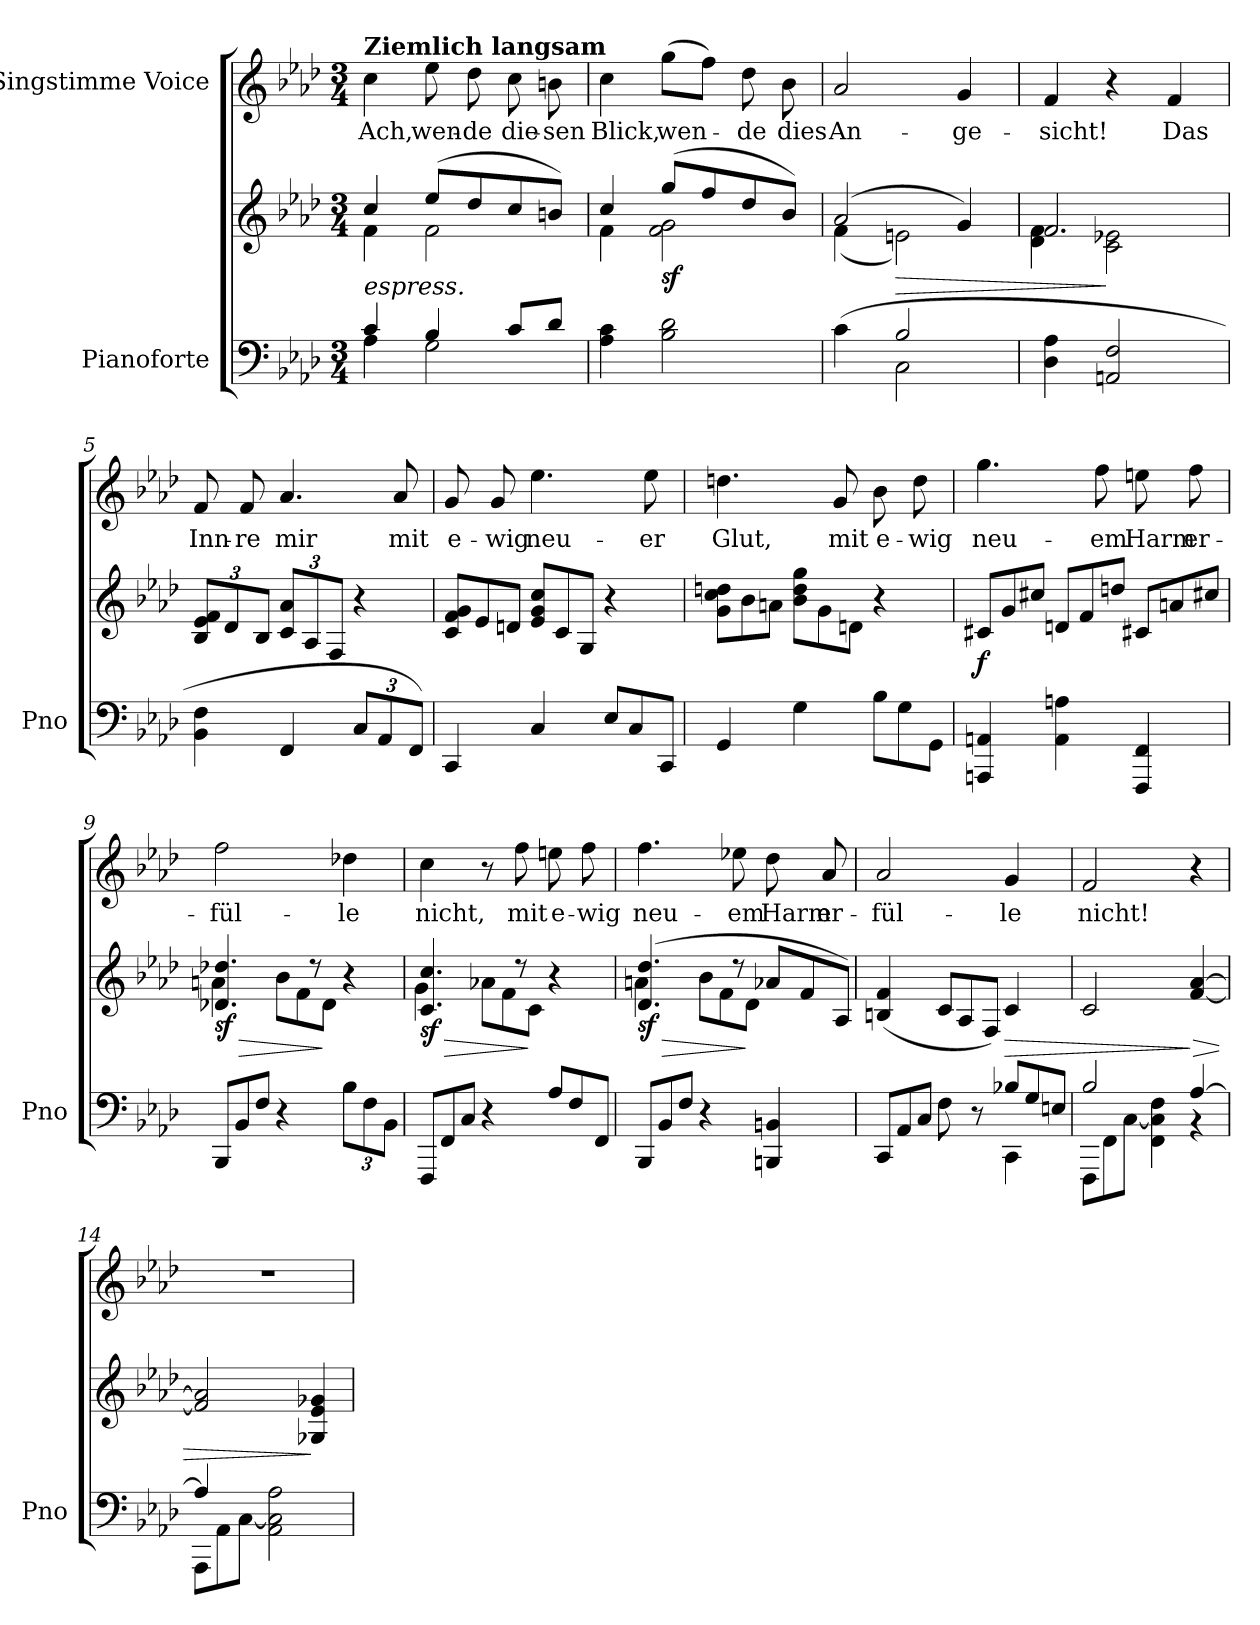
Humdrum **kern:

**kern	**kern	**dynam	**kern	**text
*part2	*part2	*part2	*part1	*part1
*staff3	*staff2	*staff2/3	*staff1	*staff1
*I"Pianoforte	*	*	*I"Singstimme Voice	*
*I'Pno	*	*	*	*
*clefF4	*clefG2	*	*clefG2	*
*k[b-e-a-d-]	*k[b-e-a-d-]	*	*k[b-e-a-d-]	*
*M3/4	*M3/4	*	*M3/4	*
=1	=1	=1	=1	=1
*^	*^	*	*	*
!	!	!	!	!	!LO:TX:a:B:t=Ziemlich langsam	!
!LO:TX:i:t=espress.	!	!	!	!	!	!
4c/	4A-\	4cc/	4f\	.	4cc\	Ach,
4B-/	2G\	(8ee-/L	2f\	.	8ee-\	wen-
.	.	8dd-/	.	.	8dd-\	-de
8c/L	.	8cc/	.	.	8cc\	die-
8d-/J	.	8bn/J)	.	.	8bn\	-sen
*v	*v	*	*	*	*	*
=2	=2	=2	=2	=2	=2
4A-\ 4c\	4cc/	4f\	.	4cc\	Blick,
!	!	!	!LO:DY:b	!	!
2B-\ 2d-\	(8gg/L	2f\ 2g\	sf	(8gg\L	wen-
.	8ff/	.	.	8ff\J)	.
.	8dd-/	.	.	8dd-\	-de
.	8b-/J)	.	.	8b-\	dies
=3	=3	=3	=3	=3	=3
*^	*	*	*	*	*
4ryy	(4c\	(2a-/	(4f\	.	2a-/	An-
!	!	!	!	!LO:HP:b	!	!
2B-/	2C\	.	2en\)	>	.	.
.	.	4g/)	.	.	4g/	-ge-
*v	*v	*	*	*	*	*
=4	=4	=4	=4	=4	=4
4D-\ 4A-\	2.f/	4d-\ 4f\	.	4f/	-sicht!
2AAn/ 2F/	.	2c\ 2e-X\)	]	4r	.
.	.	.	.	4f/	Das
*	*v	*v	*	*	*
=5	=5	=5	=5	=5
4BB-\ 4F\	(12B-/ 12e-/ 12f/L	.	8f/	Inn-
.	12d-/	.	.	.
.	.	.	8f/	-re
.	12B-/J	.	.	.
4FF/	12c/ 12a-/L	.	4.a-/	mir
.	12A-/	.	.	.
.	12F/J	.	.	.
12C/L	4r	.	.	.
12AA-/	.	.	.	.
.	.	.	8a-/	mit
12FF/J)	.	.	.	.
=6	=6	=6	=6	=6
*	*Xtuplet	*	*	*
4CC/	(12c/ 12f/ 12g/L	.	8g/	e-
.	12e-/	.	.	.
.	.	.	8g/	-wig
.	12dn/J	.	.	.
4C/	12e-/ 12g/ 12cc/L	.	4.ee-\	neu-
.	12c/	.	.	.
.	12G/J	.	.	.
*Xtuplet	*	*	*	*
12E-/L	4r	.	.	.
12C/	.	.	.	.
.	.	.	8ee-\	-er
12CC/J)	.	.	.	.
=7	=7	=7	=7	=7
4GG/	(12g\ 12cc\ 12ddn\L	.	4.ddn\	Glut,
.	12b-\	.	.	.
.	12an\J	.	.	.
4G\	12b-\ 12dd\ 12gg\L	.	.	.
.	12g\	.	.	.
.	.	.	8g/	mit
.	12dn\J	.	.	.
12B-\L	4r	.	8b-\	e-
12G\	.	.	.	.
.	.	.	8dd\	-wig
12GG\J)	.	.	.	.
=8	=8	=8	=8	=8
!	!	!LO:DY:b	!	!
4AAAn/ 4AAn/	12c#X/L	f	4.gg\	neu-
.	12g/	.	.	.
.	12cc#X/J	.	.	.
4AA\ 4An\	12dn/L	.	.	.
.	12f/	.	.	.
.	.	.	8ff\	-em
.	12ddn/J	.	.	.
4FFF/ 4FF/	12c#X/L	.	8een\	Harm
.	12an/	.	.	.
.	.	.	8ff\	er-
.	12cc#X/J	.	.	.
=9	=9	=9	=9	=9
!	!	!LO:HP:b	!	!
*	*^	*	*	*
!	!	!	!LO:DY:n=1:b	!	!
12BBB-/L	4.d-X/ 4.dd-X/	4an\	> sf	2ff\	-fül-
12BB-/	.	.	.	.	.
12F/J	.	.	.	.	.
4r	.	(12b-\L	.	.	.
.	.	12f\	.	.	.
.	8r	.	.	.	.
.	.	12d-\J	]	.	.
*tuplet	*	*	*	*	*
12B-\L	4r	4ryy	.	4dd-X\	-le
12F\	.	.	.	.	.
12BB-\J)	.	.	.	.	.
=10	=10	=10	=10	=10	=10
*Xtuplet	*	*	*	*	*
!	!	!	!LO:HP:b	!	!
!	!	!	!LO:DY:n=1:b	!	!
12FFF/L	4.c/ 4.cc/	4g\	> sf	4cc\	nicht,
12FF/	.	.	.	.	.
12C/J	.	.	.	.	.
4r	.	(12a-X\L	.	8r	.
.	.	12f\	.	.	.
.	8r	.	.	8ff\	mit
.	.	12c\J	]	.	.
12A-/L	4r	4ryy	.	8een\	e-
12F/	.	.	.	.	.
.	.	.	.	8ff\	-wig
12FF/J)	.	.	.	.	.
=11	=11	=11	=11	=11	=11
!	!	!	!LO:HP:b	!	!
!	!	!	!LO:DY:n=1:b	!	!
12BBB-/L	(4.d-/ 4.dd-/	4an\	> sf	4.ff\	neu-
12BB-/	.	.	.	.	.
12F/J	.	.	.	.	.
4r	.	12b-\L	.	.	.
.	.	12f\	.	.	.
.	8r	.	.	8ee-X\	-em
.	.	12d-\J	]	.	.
4BBBn/ 4BBn/	12a-X/L	4ryy	.	8dd-\	Harm
.	12f/	.	.	.	.
.	.	.	.	8a-/	er-
.	12A-/J)	.	.	.	.
*	*v	*v	*	*	*
=12	=12	=12	=12	=12
*^	*	*	*	*
12CC/L	2ryy	(4Bn/ 4f/	.	2a-/	-fül-
12AA-/	.	.	.	.	.
12C/J	.	.	.	.	.
8F\	.	12c/L	.	.	.
.	.	12A-/	.	.	.
8r	.	.	.	.	.
.	.	12F/J)	.	.	.
!	!	!	!LO:HP:b	!	!
12B-X/L	4CC\	4c/	>	4g/	-le
12G/	.	.	.	.	.
12En/J	.	.	.	.	.
=13	=13	=13	=13	=13	=13
2B-/	12FFF\L	2c/	.	2f/	nicht!
.	12FF\	.	.	.	.
.	[12C\J	.	.	.	.
.	4FF\ 4C\] 4F\	.	.	.	.
!	!	!	!LO:HP:n=1:b	!	!
[4A-/	4r	[4f/ [4a-/	] >	4r	.
=14	=14	=14	=14	=14	=14
4A-/]	12AAA-\L	2f/] 2a-/]	.	2.r	.
.	12AA-\	.	.	.	.
.	[12C\J	.	.	.	.
2ryy	2AA-\ 2C\] 2A-\	.	.	.	.
.	.	4G-X/ 4e-/ 4g-X/	]	.	.
*v	*v	*	*	*	*
=	=	=	=	=
*-	*-	*-	*-	*-
